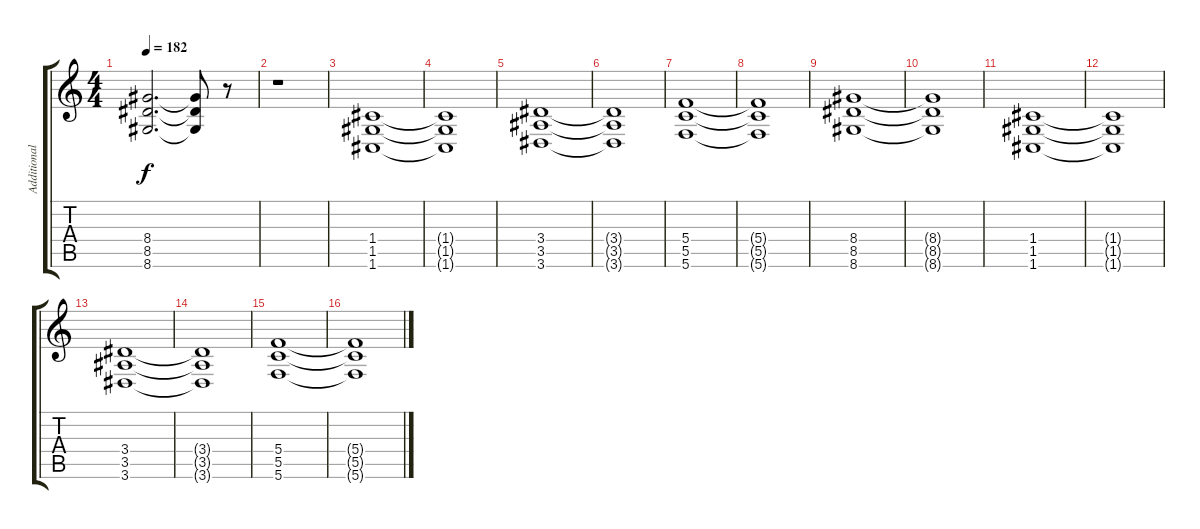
\track ("Additional Guitar 1" "Additional") {instrument distortionguitar}
\staff {score tabs}
\tuning (D4 A3 F3 C3 G2 C2) {hide}
\ts (4 4)
\tempo 182
\clef g2
\ks c
(8.4{t} 8.5{t} 8.6{t}).2{d dy f} (8.4{t} 8.5{t} 8.6{t}).8 r.8 |
r.1 |
(1.4 1.5 1.6).1 |
(1.4{t} 1.5{t} 1.6{t}).1 |
(3.4 3.5 3.6).1 |
(3.4{t} 3.5{t} 3.6{t}).1 |
(5.4 5.5 5.6).1 |
(5.4{t} 5.5{t} 5.6{t}).1 |
(8.4 8.5 8.6).1 |
(8.4{t} 8.5{t} 8.6{t}).1 |
(1.4 1.5 1.6).1 |
(1.4{t} 1.5{t} 1.6{t}).1 |
(3.4 3.5 3.6).1 |
(3.4{t} 3.5{t} 3.6{t}).1 |
(5.4 5.5 5.6).1 |
(5.4{t} 5.5{t} 5.6{t}).1
